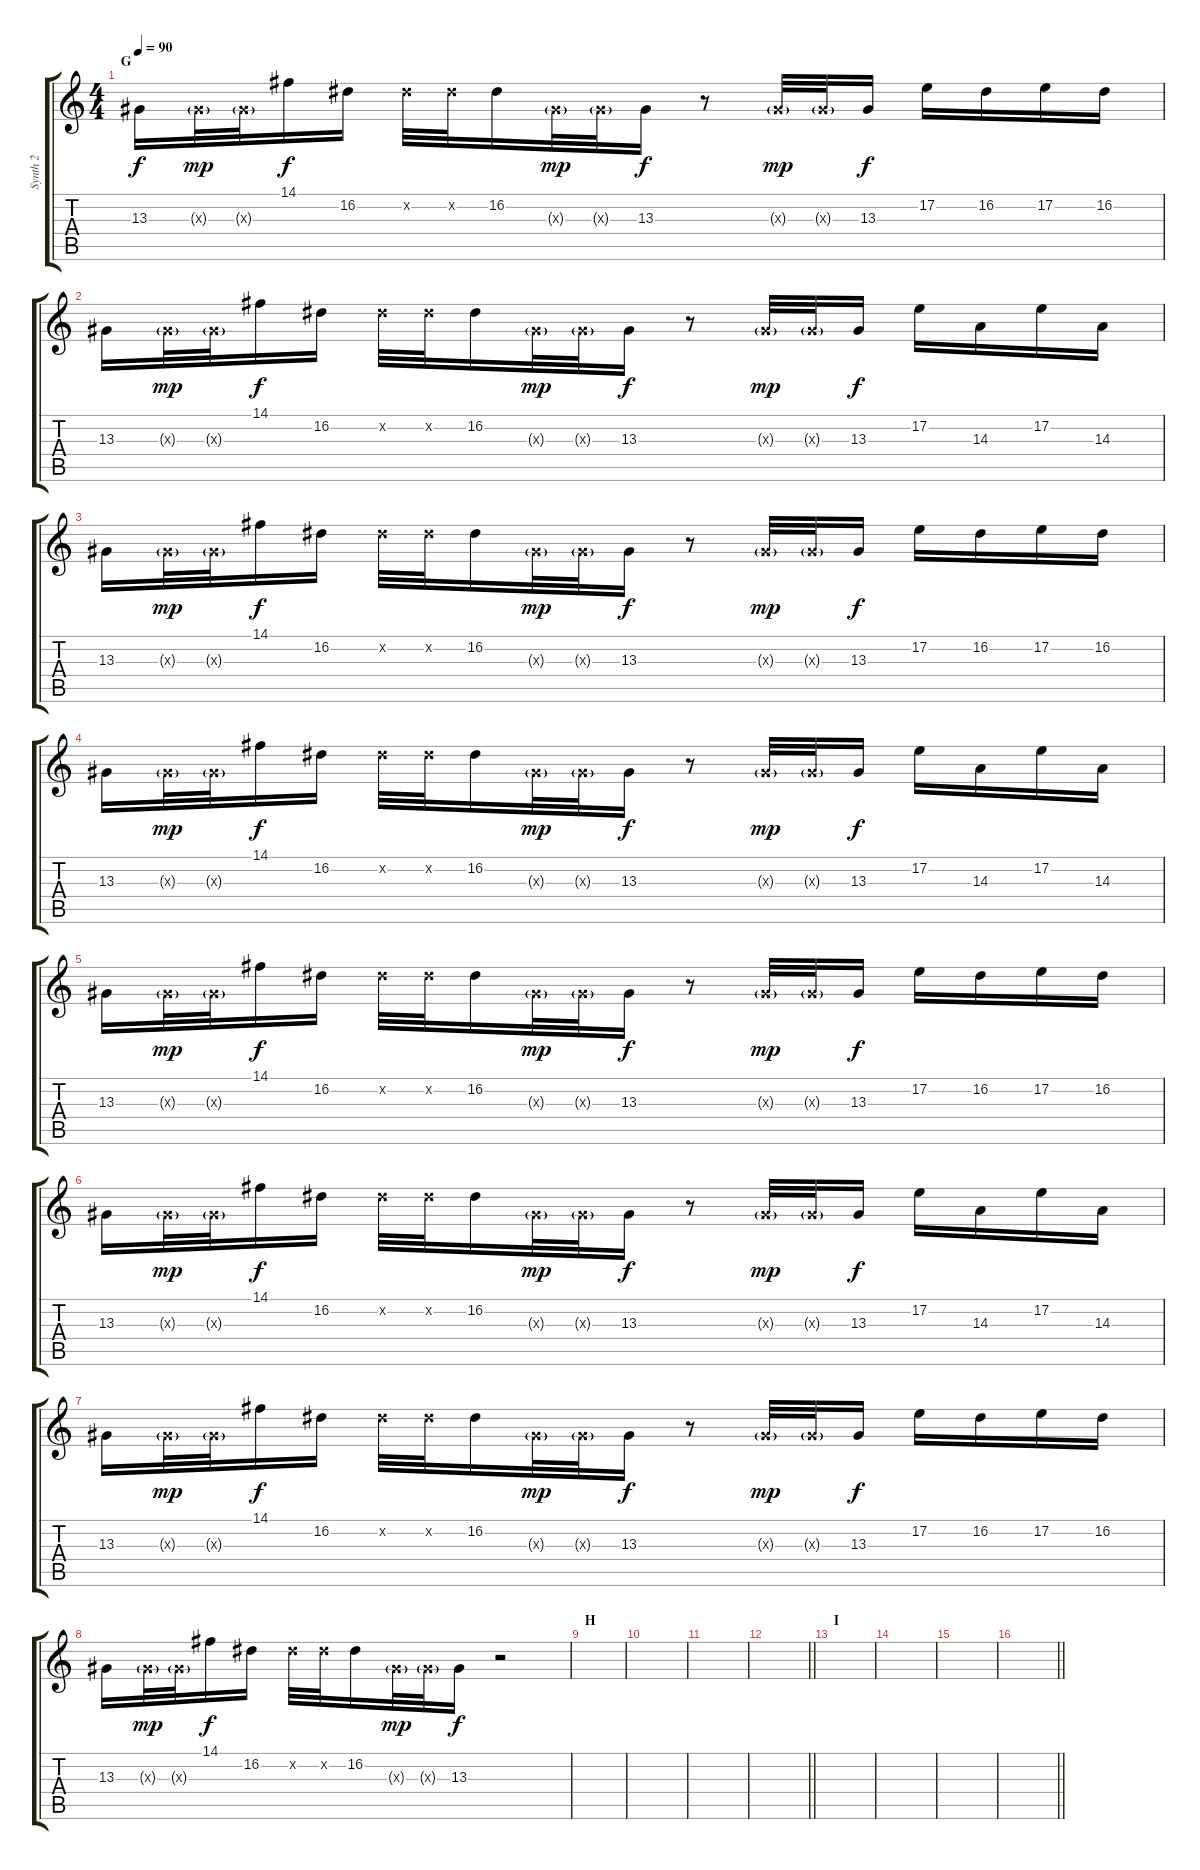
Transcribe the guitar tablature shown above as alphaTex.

\track ("Synth 2" "Synth 2") {instrument lead2sawtooth}
\staff {score tabs}
\tuning (E4 B3 G3 D3 A2 E2) {hide}
\ts (4 4)
\section ("" "G")
\tempo 90
\clef g2
\ks c
13.3.16{dy f} 13.3{g x}.32{dy mp} 13.3{g x}.32 14.1.16{dy f} 16.2.16 16.2{x}.32 16.2{x}.32 16.2.16 13.3{g x}.32{dy mp} 13.3{g x}.32 13.3.16{dy f} r.8 13.3{g x}.32{dy mp} 13.3{g x}.32 13.3.16{dy f} 17.2.16 16.2.16 17.2.16 16.2.16 |
13.3.16 13.3{g x}.32{dy mp} 13.3{g x}.32 14.1.16{dy f} 16.2.16 16.2{x}.32 16.2{x}.32 16.2.16 13.3{g x}.32{dy mp} 13.3{g x}.32 13.3.16{dy f} r.8 13.3{g x}.32{dy mp} 13.3{g x}.32 13.3.16{dy f} 17.2.16 14.3.16 17.2.16 14.3.16 |
13.3.16 13.3{g x}.32{dy mp} 13.3{g x}.32 14.1.16{dy f} 16.2.16 16.2{x}.32 16.2{x}.32 16.2.16 13.3{g x}.32{dy mp} 13.3{g x}.32 13.3.16{dy f} r.8 13.3{g x}.32{dy mp} 13.3{g x}.32 13.3.16{dy f} 17.2.16 16.2.16 17.2.16 16.2.16 |
13.3.16 13.3{g x}.32{dy mp} 13.3{g x}.32 14.1.16{dy f} 16.2.16 16.2{x}.32 16.2{x}.32 16.2.16 13.3{g x}.32{dy mp} 13.3{g x}.32 13.3.16{dy f} r.8 13.3{g x}.32{dy mp} 13.3{g x}.32 13.3.16{dy f} 17.2.16 14.3.16 17.2.16 14.3.16 |
13.3.16 13.3{g x}.32{dy mp} 13.3{g x}.32 14.1.16{dy f} 16.2.16 16.2{x}.32 16.2{x}.32 16.2.16 13.3{g x}.32{dy mp} 13.3{g x}.32 13.3.16{dy f} r.8 13.3{g x}.32{dy mp} 13.3{g x}.32 13.3.16{dy f} 17.2.16 16.2.16 17.2.16 16.2.16 |
13.3.16 13.3{g x}.32{dy mp} 13.3{g x}.32 14.1.16{dy f} 16.2.16 16.2{x}.32 16.2{x}.32 16.2.16 13.3{g x}.32{dy mp} 13.3{g x}.32 13.3.16{dy f} r.8 13.3{g x}.32{dy mp} 13.3{g x}.32 13.3.16{dy f} 17.2.16 14.3.16 17.2.16 14.3.16 |
13.3.16 13.3{g x}.32{dy mp} 13.3{g x}.32 14.1.16{dy f} 16.2.16 16.2{x}.32 16.2{x}.32 16.2.16 13.3{g x}.32{dy mp} 13.3{g x}.32 13.3.16{dy f} r.8 13.3{g x}.32{dy mp} 13.3{g x}.32 13.3.16{dy f} 17.2.16 16.2.16 17.2.16 16.2.16 |
13.3.16 13.3{g x}.32{dy mp} 13.3{g x}.32 14.1.16{dy f} 16.2.16 16.2{x}.32 16.2{x}.32 16.2.16 13.3{g x}.32{dy mp} 13.3{g x}.32 13.3.16{dy f} r.2 |
\section ("" "H")
|
|
|
\barLineRight lightlight
|
\section ("" "I")
|
|
|
\barLineRight lightlight
